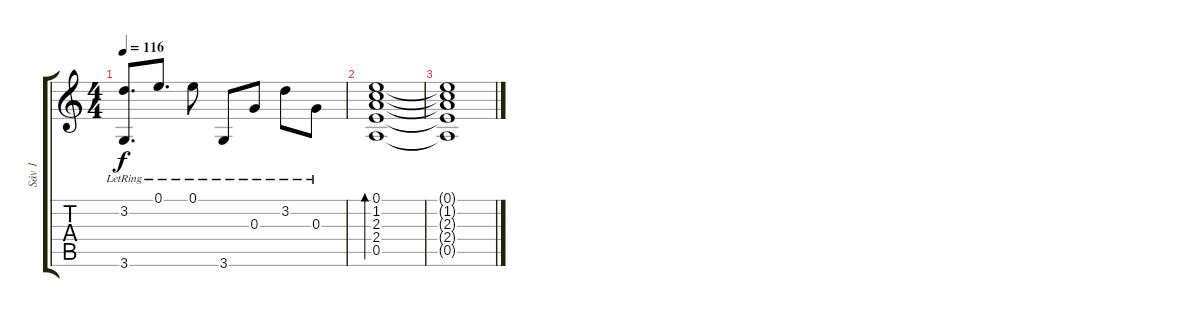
\track ("Sáv 1" "Sáv 1") {instrument acousticguitarnylon}
\staff {score tabs}
\tuning (E4 B3 G3 D3 A2 E2) {hide}
\ts (4 4)
\tempo 116
\clef g2
\ks c
(3.2{lr} 3.6{lr}).8{d dy f} 0.1{lr}.8{d} 0.1{lr}.8 3.6{lr}.8 0.3{lr}.8 3.2{lr}.8 0.3{lr}.8 |
(0.1 1.2 2.3 2.4 0.5).1{bd 60} |
(0.1{t} 1.2{t} 2.3{t} 2.4{t} 0.5{t}).1
